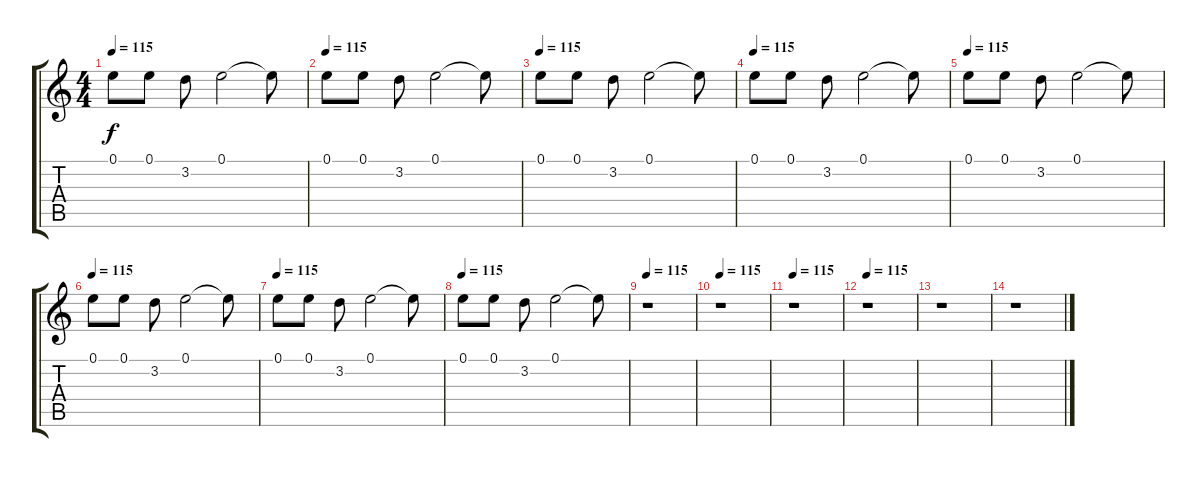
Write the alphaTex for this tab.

\track "" {instrument overdrivenguitar}
\staff {score tabs}
\tuning (E4 B3 G3 D3 A2 E2) {hide}
\ts (4 4)
\tempo 115
\clef g2
\ks c
0.1.8{dy f} 0.1.8 3.2.8 0.1.2 0.1{t}.8 |
\tempo 115
0.1.8 0.1.8 3.2.8 0.1.2 0.1{t}.8 |
\tempo 115
0.1.8 0.1.8 3.2.8 0.1.2 0.1{t}.8 |
\tempo 115
0.1.8 0.1.8 3.2.8 0.1.2 0.1{t}.8 |
\tempo 115
0.1.8 0.1.8 3.2.8 0.1.2 0.1{t}.8 |
\tempo 115
0.1.8 0.1.8 3.2.8 0.1.2 0.1{t}.8 |
\tempo 115
0.1.8 0.1.8 3.2.8 0.1.2 0.1{t}.8 |
\tempo 115
0.1.8 0.1.8 3.2.8 0.1.2 0.1{t}.8 |
\tempo 115
r.1 |
\tempo 115
r.1 |
\tempo 115
r.1 |
\tempo 115
r.1 |
r.1 |
r.1
